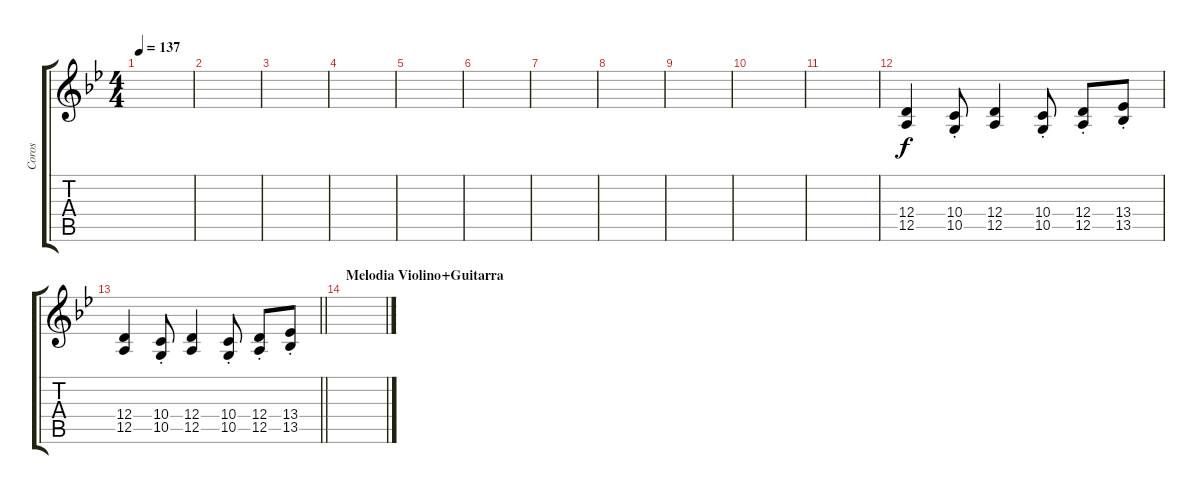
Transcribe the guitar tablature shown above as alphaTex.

\track ("Coros" "Coros") {instrument choiraahs}
\staff {score tabs}
\tuning (E4 B3 G3 D3 A2 E2) {hide}
\ts (4 4)
\tempo 137
\clef g2
\ks gminor
|
|
|
|
|
|
|
|
|
|
|
(12.4 12.5).4 (10.4{st} 10.5{st}).8 (12.4 12.5).4 (10.4{st} 10.5{st}).8 (12.4{st} 12.5{st}).8 (13.4{st} 13.5{st}).8 |
\barLineRight lightlight
(12.4 12.5).4 (10.4{st} 10.5{st}).8 (12.4 12.5).4 (10.4{st} 10.5{st}).8 (12.4{st} 12.5{st}).8 (13.4{st} 13.5{st}).8 |
\section ("" "Melodia Violino+Guitarra")
